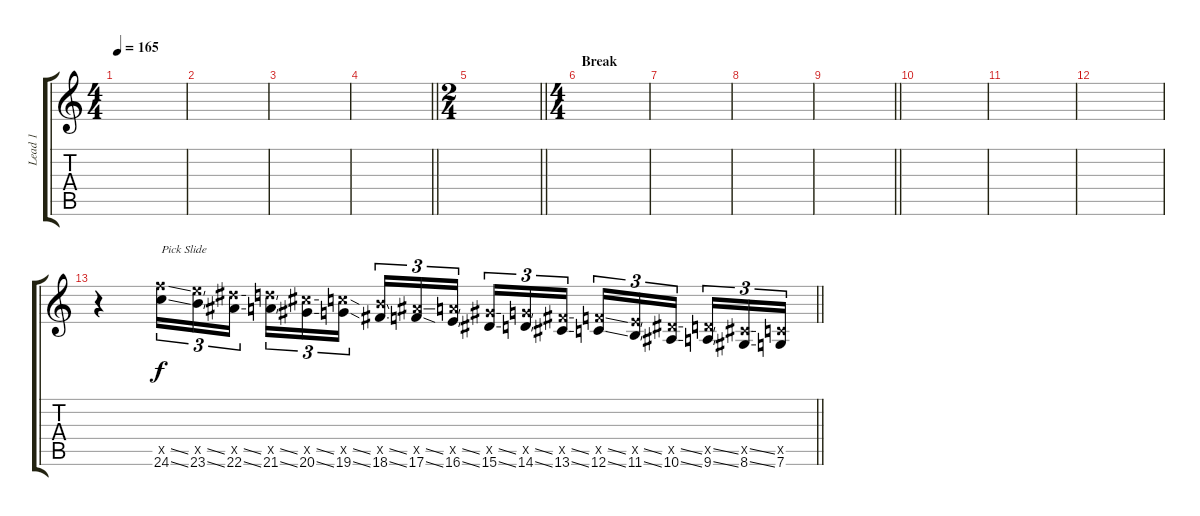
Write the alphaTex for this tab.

\track ("Lead 1" "Lead 1") {instrument distortionguitar}
\staff {score tabs}
\tuning (C4 G3 Eb3 Bb2 F2 C2) {hide}
\ts (4 4)
\tempo 165
\clef g2
\ks c
|
|
|
\barLineRight lightlight
|
\ts (2 4)
\barLineRight lightlight
|
\ts (4 4)
\section ("" "Break")
|
|
|
\barLineRight lightlight
|
|
|
|
\barLineRight lightlight
r.4 (24.5{ss x} 24.6{ss}).16{tu (3 2) txt "Pick Slide"} (23.5{ss x} 23.6{ss}).16{tu (3 2)} (22.5{ss x} 22.6{ss}).16{tu (3 2) beam splitsecondary} (21.5{ss x} 21.6{ss}).16{tu (3 2)} (20.5{ss x} 20.6{ss}).16{tu (3 2)} (19.5{ss x} 19.6{ss}).16{tu (3 2)} (18.5{ss x} 18.6{ss}).16{tu (3 2)} (17.5{ss x} 17.6{ss}).16{tu (3 2)} (16.5{ss x} 16.6{ss}).16{tu (3 2) beam splitsecondary} (15.5{ss x} 15.6{ss}).16{tu (3 2)} (14.5{ss x} 14.6{ss}).16{tu (3 2)} (13.5{ss x} 13.6{ss}).16{tu (3 2)} (12.5{ss x} 12.6{ss}).16{tu (3 2)} (11.5{ss x} 11.6{ss}).16{tu (3 2)} (10.5{ss x} 10.6{ss}).16{tu (3 2) beam splitsecondary} (9.5{ss x} 9.6{ss}).16{tu (3 2)} (8.5{ss x} 8.6{ss}).16{tu (3 2)} (7.5{x} 7.6).16{tu (3 2)}
